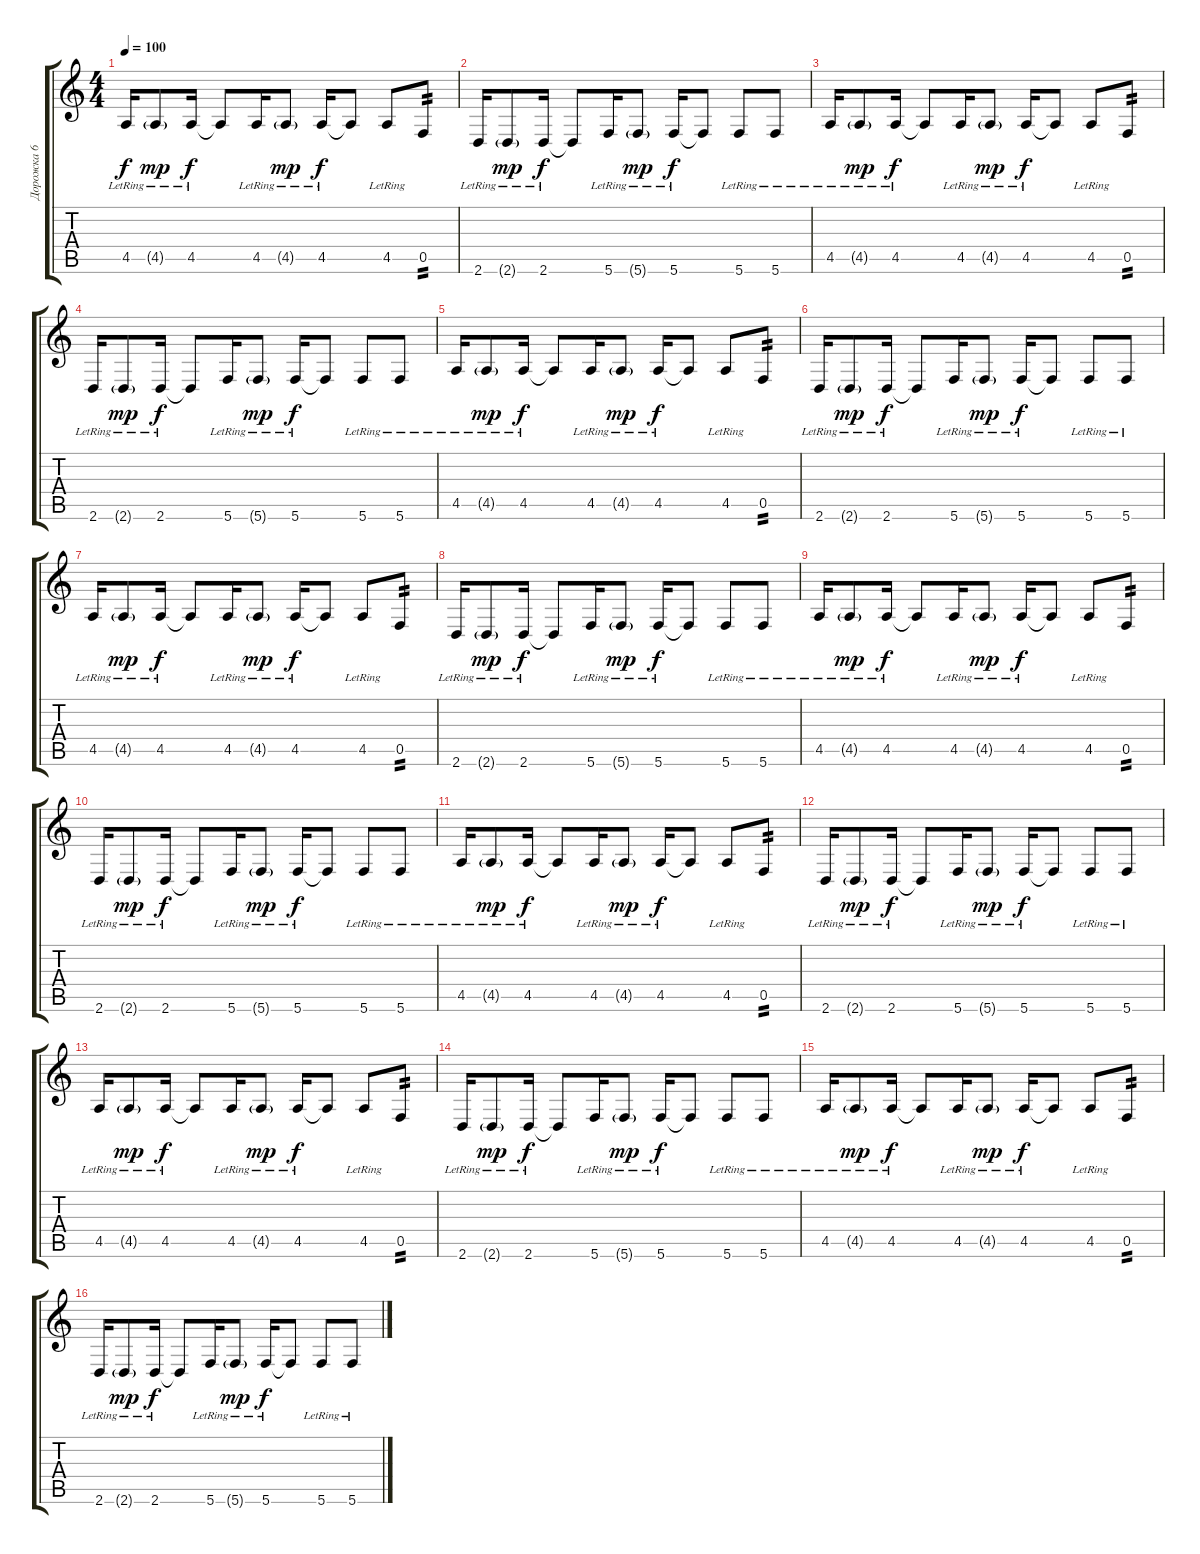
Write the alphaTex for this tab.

\track ("Дорожка 6" "Дорожка 6") {instrument synthbass1}
\staff {score tabs}
\tuning (C4 G3 Eb3 Bb2 F2 C2) {hide}
\ts (4 4)
\tempo 100
\clef g2
\ks c
4.5{lr}.16{dy f} 4.5{g lr}.8{dy mp} 4.5{lr}.16{dy f} 4.5{t}.8 4.5{lr}.16 4.5{g lr}.8{dy mp} 4.5{lr}.16{dy f} 4.5{t}.8 4.5{lr}.8 0.5.8{tp 2} |
2.6{lr}.16 2.6{g lr}.8{dy mp} 2.6{lr}.16{dy f} 2.6{t}.8 5.6{lr}.16 5.6{g lr}.8{dy mp} 5.6{lr}.16{dy f} 5.6{t}.8 5.6{lr}.8 5.6{lr}.8 |
4.5{lr}.16 4.5{g lr}.8{dy mp} 4.5{lr}.16{dy f} 4.5{t}.8 4.5{lr}.16 4.5{g lr}.8{dy mp} 4.5{lr}.16{dy f} 4.5{t}.8 4.5{lr}.8 0.5.8{tp 2} |
2.6{lr}.16 2.6{g lr}.8{dy mp} 2.6{lr}.16{dy f} 2.6{t}.8 5.6{lr}.16 5.6{g lr}.8{dy mp} 5.6{lr}.16{dy f} 5.6{t}.8 5.6{lr}.8 5.6{lr}.8 |
4.5{lr}.16 4.5{g lr}.8{dy mp} 4.5{lr}.16{dy f} 4.5{t}.8 4.5{lr}.16 4.5{g lr}.8{dy mp} 4.5{lr}.16{dy f} 4.5{t}.8 4.5{lr}.8 0.5.8{tp 2} |
2.6{lr}.16 2.6{g lr}.8{dy mp} 2.6{lr}.16{dy f} 2.6{t}.8 5.6{lr}.16 5.6{g lr}.8{dy mp} 5.6{lr}.16{dy f} 5.6{t}.8 5.6{lr}.8 5.6{lr}.8 |
4.5{lr}.16 4.5{g lr}.8{dy mp} 4.5{lr}.16{dy f} 4.5{t}.8 4.5{lr}.16 4.5{g lr}.8{dy mp} 4.5{lr}.16{dy f} 4.5{t}.8 4.5{lr}.8 0.5.8{tp 2} |
2.6{lr}.16 2.6{g lr}.8{dy mp} 2.6{lr}.16{dy f} 2.6{t}.8 5.6{lr}.16 5.6{g lr}.8{dy mp} 5.6{lr}.16{dy f} 5.6{t}.8 5.6{lr}.8 5.6{lr}.8 |
4.5{lr}.16 4.5{g lr}.8{dy mp} 4.5{lr}.16{dy f} 4.5{t}.8 4.5{lr}.16 4.5{g lr}.8{dy mp} 4.5{lr}.16{dy f} 4.5{t}.8 4.5{lr}.8 0.5.8{tp 2} |
2.6{lr}.16 2.6{g lr}.8{dy mp} 2.6{lr}.16{dy f} 2.6{t}.8 5.6{lr}.16 5.6{g lr}.8{dy mp} 5.6{lr}.16{dy f} 5.6{t}.8 5.6{lr}.8 5.6{lr}.8 |
4.5{lr}.16 4.5{g lr}.8{dy mp} 4.5{lr}.16{dy f} 4.5{t}.8 4.5{lr}.16 4.5{g lr}.8{dy mp} 4.5{lr}.16{dy f} 4.5{t}.8 4.5{lr}.8 0.5.8{tp 2} |
2.6{lr}.16 2.6{g lr}.8{dy mp} 2.6{lr}.16{dy f} 2.6{t}.8 5.6{lr}.16 5.6{g lr}.8{dy mp} 5.6{lr}.16{dy f} 5.6{t}.8 5.6{lr}.8 5.6{lr}.8 |
4.5{lr}.16 4.5{g lr}.8{dy mp} 4.5{lr}.16{dy f} 4.5{t}.8 4.5{lr}.16 4.5{g lr}.8{dy mp} 4.5{lr}.16{dy f} 4.5{t}.8 4.5{lr}.8 0.5.8{tp 2} |
2.6{lr}.16 2.6{g lr}.8{dy mp} 2.6{lr}.16{dy f} 2.6{t}.8 5.6{lr}.16 5.6{g lr}.8{dy mp} 5.6{lr}.16{dy f} 5.6{t}.8 5.6{lr}.8 5.6{lr}.8 |
4.5{lr}.16 4.5{g lr}.8{dy mp} 4.5{lr}.16{dy f} 4.5{t}.8 4.5{lr}.16 4.5{g lr}.8{dy mp} 4.5{lr}.16{dy f} 4.5{t}.8 4.5{lr}.8 0.5.8{tp 2} |
2.6{lr}.16 2.6{g lr}.8{dy mp} 2.6{lr}.16{dy f} 2.6{t}.8 5.6{lr}.16 5.6{g lr}.8{dy mp} 5.6{lr}.16{dy f} 5.6{t}.8 5.6{lr}.8 5.6{lr}.8
